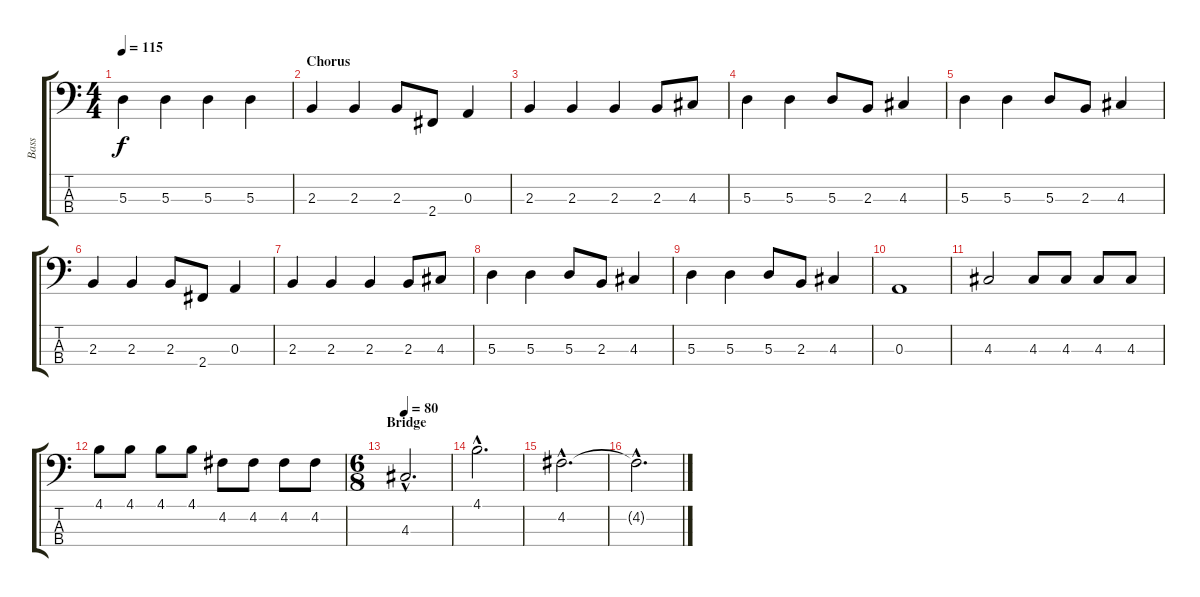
\track ("Bass" "Bass") {instrument electricbasspick}
\staff {score tabs}
\tuning (G2 D2 A1 E1) {hide}
\ts (4 4)
\tempo 115
\clef f4
\ks c
5.3.4{dy f} 5.3.4 5.3.4 5.3.4 |
\section ("" "Chorus")
2.3.4 2.3.4 2.3.8 2.4.8 0.3.4 |
2.3.4 2.3.4 2.3.4 2.3.8 4.3.8 |
5.3.4 5.3.4 5.3.8 2.3.8 4.3.4 |
5.3.4 5.3.4 5.3.8 2.3.8 4.3.4 |
2.3.4 2.3.4 2.3.8 2.4.8 0.3.4 |
2.3.4 2.3.4 2.3.4 2.3.8 4.3.8 |
5.3.4 5.3.4 5.3.8 2.3.8 4.3.4 |
5.3.4 5.3.4 5.3.8 2.3.8 4.3.4 |
0.3.1 |
4.3.2 4.3.8 4.3.8 4.3.8 4.3.8 |
4.1.8 4.1.8 4.1.8 4.1.8 4.2.8 4.2.8 4.2.8 4.2.8 |
\ts (6 8)
\section ("" "Bridge")
\tempo 80
4.3{hac}.2{d} |
4.1{hac}.2{d} |
4.2{hac}.2{d} |
4.2{hac t}.2{d}
